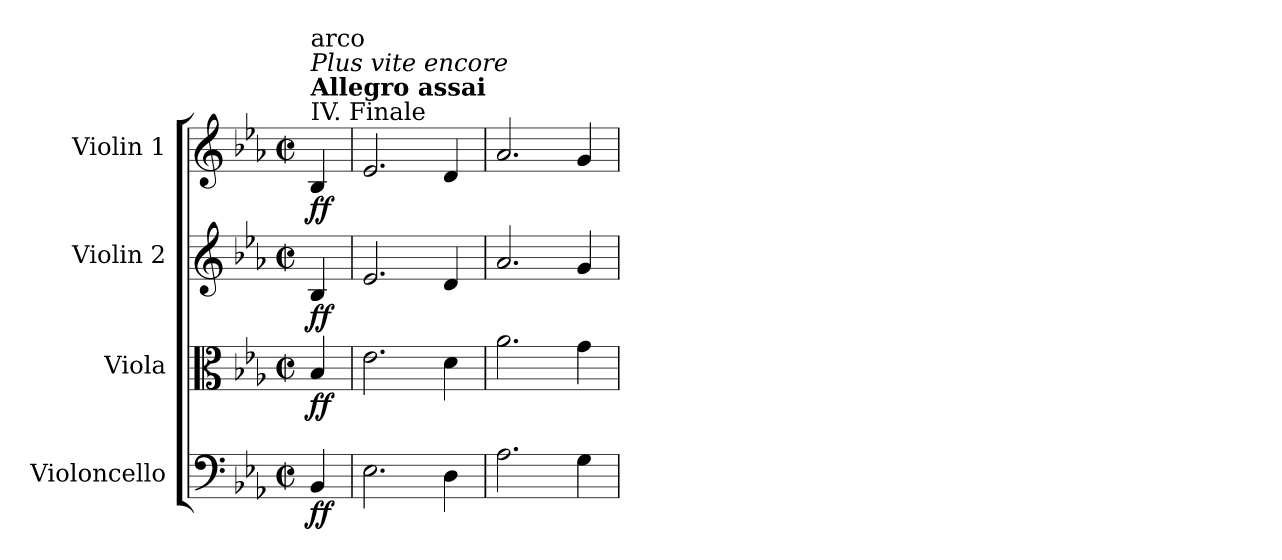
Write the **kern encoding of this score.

**kern	**dynam	**kern	**dynam	**kern	**dynam	**kern	**dynam
*part4	*part4	*part3	*part3	*part2	*part2	*part1	*part1
*staff4	*staff4	*staff3	*staff3	*staff2	*staff2	*staff1	*staff1
*I"Violoncello	*	*I"Viola	*	*I"Violin 2	*	*I"Violin 1	*
*I'Vc	*	*I'Vla	*	*I'Vln	*	*I'Vln	*
!!LO:PB:g=z
*clefF4	*	*clefC3	*	*clefG2	*	*clefG2	*
*k[b-e-a-]	*	*k[b-e-a-]	*	*k[b-e-a-]	*	*k[b-e-a-]	*
*M2/2	*	*M2/2	*	*M2/2	*	*M2/2	*
*met(c|)	*	*met(c|)	*	*met(c|)	*	*met(c|)	*
*MM320	*	*MM320	*	*MM320	*	*MM320	*
=	=	=	=	=	=	=	=
!	!	!	!	!	!	!LO:TX:a:t=IV.  Finale	!
!	!	!	!	!	!	!LO:TX:a:B:t=Allegro assai	!
!	!	!	!	!	!	!LO:TX:a:i:t=Plus vite encore	!
!	!	!	!	!	!	!LO:TX:a:t=arco	!
!	!LO:DY:b	!	!LO:DY:b	!	!LO:DY:b	!	!LO:DY:b
4BB-/	ff	4B-/	ff	4B-/	ff	4B-/	ff
=1	=1	=1	=1	=1	=1	=1	=1
2.E-\	.	2.e-\	.	2.e-/	.	2.e-/	.
4D\	.	4d\	.	4d/	.	4d/	.
=2	=2	=2	=2	=2	=2	=2	=2
2.A-\	.	2.a-\	.	2.a-/	.	2.a-/	.
4G\	.	4g\	.	4g/	.	4g/	.
=	=	=	=	=	=	=	=
*-	*-	*-	*-	*-	*-	*-	*-
